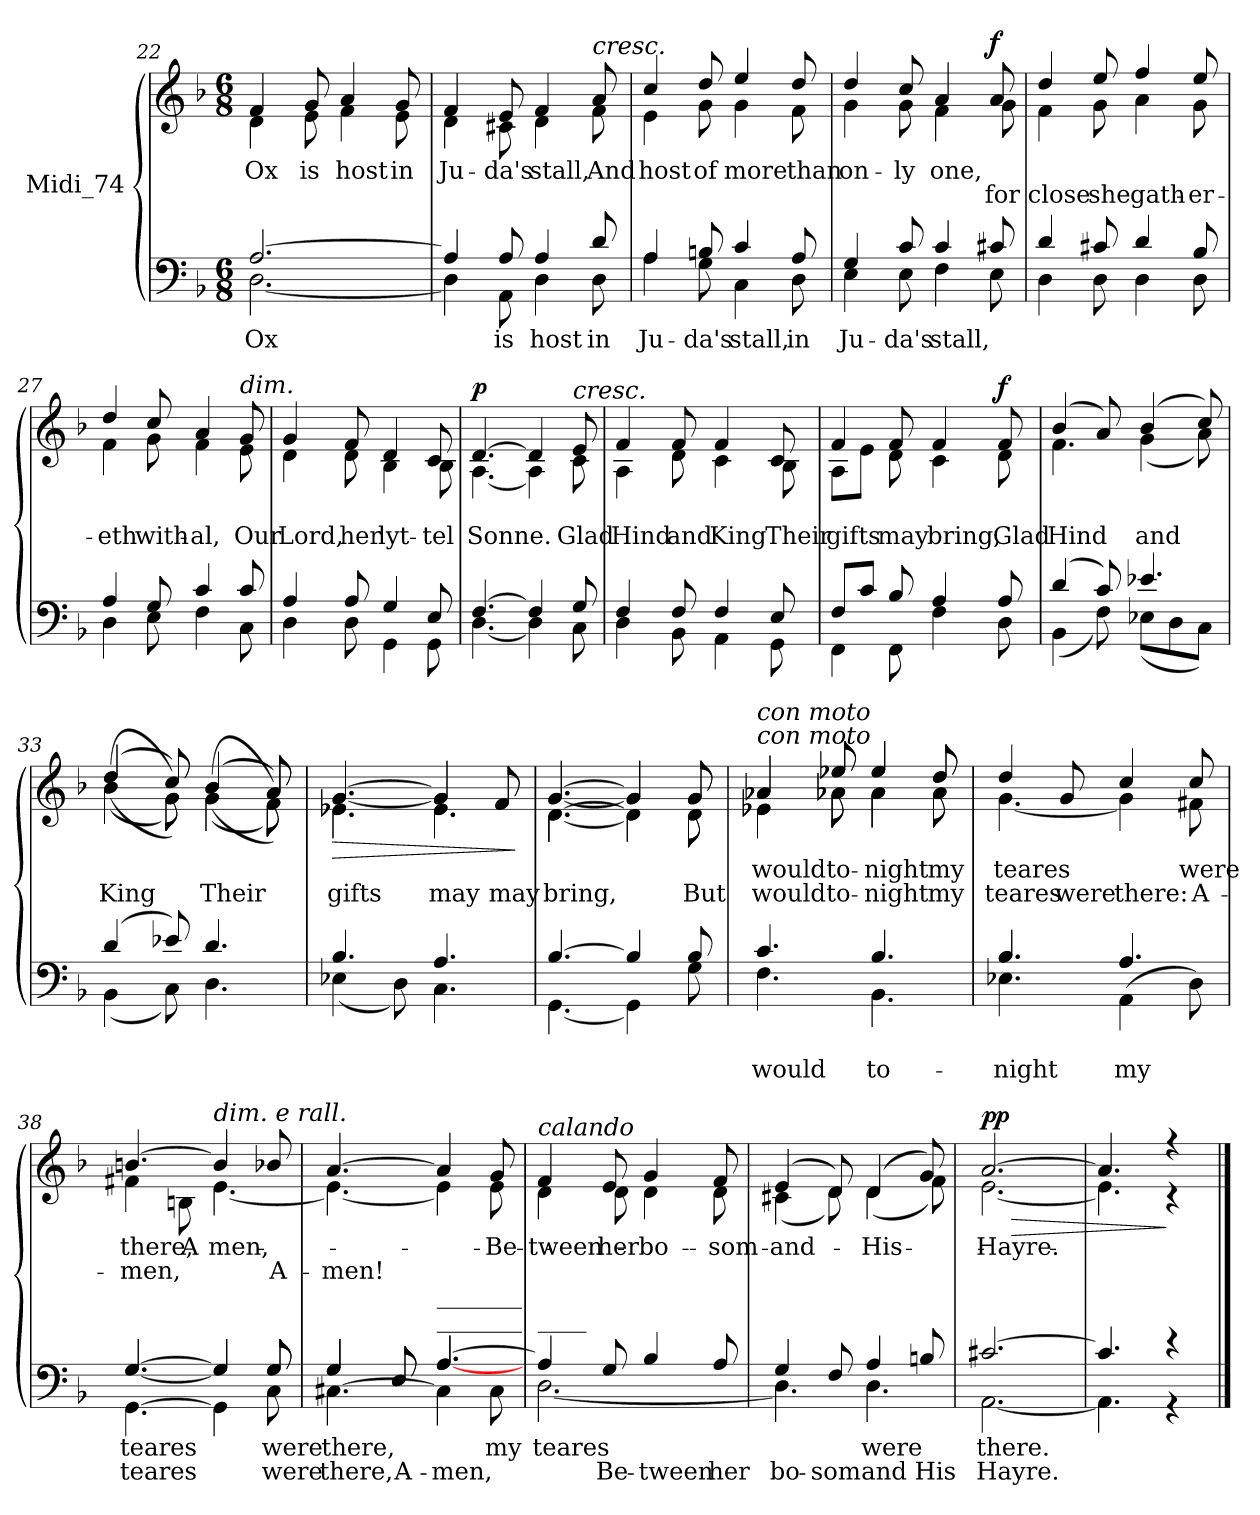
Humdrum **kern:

**kern	**text	**text	**kern	**text	**text	**dynam
*part2	*part2	*part2	*part1	*part1	*part1	*part1
*staff2	*staff2	*staff2	*staff1	*staff1	*staff1	*staff1
*I"Midi_74	*	*	*I"Midi_74	*	*	*
*clefF4	*	*	*clefG2	*	*	*
*k[b-]	*	*	*k[b-]	*	*	*
*F:	*	*	*F:	*	*	*
*M6/8	*	*	*M6/8	*	*	*
=22	=22	=22	=22	=22	=22	=22
!	!LO:LY:a	!	!	!LO:LY:b	!	!
*^	*	*	*^	*	*	*
[2.A/	[2.D\	Ox	.	4f/	4d\	Ox	.	.
!	!	!	!	!	!	!LO:LY:b	!	!
.	.	.	.	8g/	8e\	is	.	.
!	!	!	!	!	!	!LO:LY:b	!	!
.	.	.	.	4a/	4f\	host	.	.
!	!	!	!	!	!	!LO:LY:b	!	!
.	.	.	.	8g/	8e\	in	.	.
=23	=23	=23	=23	=23	=23	=23	=23	=23
!	!	!	!	!	!	!LO:LY:b	!	!
4A/]	4D\]	.	.	4f/	4d\	Ju-	.	.
!	!	!LO:LY:a	!	!	!	!LO:LY:b	!	!
8A/	8AA\	is	.	8e/	8c#X\	-da's	.	.
!	!	!LO:LY:a	!	!	!	!LO:LY:b	!	!
4A/	4D\	host	.	4f/	4d\	stall,	.	.
!	!	!	!	!LO:TX:a:i:t=cresc.	!	!	!	!
!	!	!LO:LY:a	!	!	!	!LO:LY:b	!	!
8d/	8D\	in	.	8a/	8f\	And	.	.
=24	=24	=24	=24	=24	=24	=24	=24	=24
!	!	!LO:LY:a	!	!	!	!LO:LY:b	!	!
4A/	4A\	Ju-	.	4cc/	4e\	host	.	.
!	!	!LO:LY:a	!	!	!	!LO:LY:b	!	!
8Bn/	8G\	-da's	.	8dd/	8g\	of	.	.
!	!	!LO:LY:a	!	!	!	!LO:LY:b	!	!
4c/	4C\	stall,	.	4ee/	4g\	more	.	.
!	!	!LO:LY:a	!	!	!	!LO:LY:b	!	!
8A/	8D\	in	.	8dd/	8f\	than	.	.
!!LO:LB:g=z	!!
=25	=25	=25	=25	=25	=25	=25	=25	=25
!	!	!LO:LY:a	!	!	!	!LO:LY:b	!	!
4G/	4E\	Ju-	.	4dd/	4g\	on-	.	.
!	!	!LO:LY:a	!	!	!	!LO:LY:b	!	!
8c/	8E\	-da's	.	8cc/	8g\	-ly	.	.
!	!	!LO:LY:a	!	!	!	!LO:LY:b	!	!
4c/	4F\	stall,	.	4a/	4f\	one,	.	.
!	!	!	!	!	!	!	!LO:LY:b	!LO:DY:a
8c#X/	8E\	.	.	8a/	8g\	.	for	f
=26	=26	=26	=26	=26	=26	=26	=26	=26
!	!	!	!	!	!	!	!LO:LY:b	!
4d/	4D\	.	.	4dd/	4f\	.	close	.
!	!	!	!	!	!	!	!LO:LY:b	!
8c#X/	8D\	.	.	8ee/	8g\	.	she	.
!	!	!	!	!	!	!	!LO:LY:b	!
4d/	4D\	.	.	4ff/	4a\	.	gath-	.
!	!	!	!	!	!	!	!LO:LY:b	!
8B-/	8D\	.	.	8ee/	8g\	.	-er-	.
=27	=27	=27	=27	=27	=27	=27	=27	=27
!	!	!	!	!	!	!	!LO:LY:b	!
4A/	4D\	.	.	4dd/	4f\	.	-eth	.
!	!	!	!	!	!	!	!LO:LY:b	!
8G/	8E\	.	.	8cc/	8g\	.	with-	.
!	!	!	!	!	!	!	!LO:LY:b	!
4c/	4F\	.	.	4a/	4f\	.	-al,	.
!	!	!	!	!LO:TX:a:i:t=dim.	!	!	!	!
!	!	!	!	!	!	!	!LO:LY:b	!
8c/	8C\	.	.	8g/	8e\	.	Our	.
=28	=28	=28	=28	=28	=28	=28	=28	=28
!	!	!	!	!	!	!	!LO:LY:b	!
4A/	4D\	.	.	4g/	4d\	.	Lord,	.
!	!	!	!	!	!	!	!LO:LY:b	!
8A/	8D\	.	.	8f/	8d\	.	her	.
!	!	!	!	!	!	!	!LO:LY:b	!
4G/	4GG\	.	.	4d/	4B-\	.	lyt-	.
!	!	!	!	!	!	!	!LO:LY:b	!
8E/	8GG\	.	.	8c/	8B-\	.	-tel	.
!!LO:LB:g=z	!!
=29	=29	=29	=29	=29	=29	=29	=29	=29
!	!	!	!	!	!	!	!LO:LY:b	!LO:DY:a
[4.F/	[4.D\	.	.	[4.d/	[4.A\	.	Sonne.	p
4F/]	4D\]	.	.	4d/]	4A\]	.	.	.
!	!	!	!	!LO:TX:a:i:t=cresc.	!	!	!	!
!	!	!	!	!	!	!	!LO:LY:b	!
8G/	8C\	.	.	8e/	8c\	.	Glad	.
=30	=30	=30	=30	=30	=30	=30	=30	=30
!	!	!	!	!	!	!	!LO:LY:b	!
4F/	4D\	.	.	4f/	4A\	.	Hind	.
!	!	!	!	!	!	!	!LO:LY:b	!
8F/	8BB-\	.	.	8f/	8d\	.	and	.
!	!	!	!	!	!	!	!LO:LY:b	!
4F/	4AA\	.	.	4f/	4c\	.	King	.
!	!	!	!	!	!	!	!LO:LY:b	!
8E/	8GG\	.	.	8c/	8B-\	.	Their	.
=31	=31	=31	=31	=31	=31	=31	=31	=31
!	!	!	!	!	!	!	!LO:LY:b	!
8F/L	4FF\	.	.	4f/	8A\L	.	gifts	.
8c/J	.	.	.	.	8e\J	.	.	.
!	!	!	!	!	!	!	!LO:LY:b	!
8B-/	8FF\	.	.	8f/	8d\	.	may	.
!	!	!	!	!	!	!	!LO:LY:b	!
4A/	4F\	.	.	4f/	4c\	.	bring,	.
!	!	!	!	!	!	!	!LO:LY:b	!LO:DY:a
8A/	8D\	.	.	8f/	8d\	.	Glad	f
=32	=32	=32	=32	=32	=32	=32	=32	=32
!	!	!	!	!	!	!	!LO:LY:b	!
(>4d/	(<4BB-\	.	.	(>4b-/	4.f\	.	Hind	.
8c/)	8F\)	.	.	8a/)	.	.	.	.
!	!	!	!	!	!	!	!LO:LY:b	!
4.e-X/	(<8E-X\L	.	.	(>4b-/	(<4g\	.	and	.
.	8D\	.	.	.	.	.	.	.
.	8C\J)	.	.	8cc/)	8a\)	.	.	.
!!LO:LB:g=z
=33	=33	=33	=33	=33	=33	=33	=33	=33
*	*	*	*	*	*^	*	*	*
!	!	!	!	!	!	!	!	!LO:LY:b	!
*	*	*	*	*	*	*^	*	*	*
(>4d/	(<4BB-\	.	.	(>4dd/	(>4dd/	(<4b-\	(<4b-\	.	King	.
8e-X/)	8C\)	.	.	8cc/)	8cc/)	8g\)	8g\)	.	.	.
!	!	!	!	!	!	!	!	!	!LO:LY:b	!
4.d/	4.D\	.	.	(>4b-/	(>4b-/	(<4g\	(<4g\	.	Their	.
.	.	.	.	8a/)	8a/)	8f\)	8f\)	.	.	.
=34	=34	=34	=34	=34	=34	=34	=34	=34	=34	=34
!	!	!	!	!	!	!	!	!	!LO:LY:a	!LO:HP:b
!	!	!	!	!	!	!	!	!	!LO:LY:b	!LO:HP:n=1:b
4.B-/	(<4E-X\	.	.	[4.g/	[4.g/	4.e-X\	4.e-X\	.	gifts	> >
.	8D\)	.	.	.	.	.	.	.	.	.
!	!	!	!	!	!	!	!	!	!LO:LY:b	!
4.A/	4.C\	.	.	4g/]	4g/]	4.e-\	4.e-\	.	may	.
!	!	!	!	!	!	!	!	!	!LO:LY:a	!
.	.	.	.	8f/	8f/	.	.	.	may	.
*v	*v	*	*	*	*	*	*	*	*	*
*	*	*	*v	*v	*v	*v	*	*	*
.	.	.	.	.	.	] ]
=35	=35	=35	=35	=35	=35	=35
*^	*	*	*	*	*	*
!	!	!	!	!	!	!LO:LY:a	!
*	*	*	*	*^	*	*	*
!	!	!	!	!	!	!	!LO:LY:a	!
*	*	*	*	*	*^	*	*	*
!	!	!	!	!	!	!	!	!LO:LY:b	!
*	*	*	*	*	*	*^	*	*	*
[4.B-/	[4.GG\	.	.	[4.g/	[4.g/	[4.d\	[4.d\	.	bring,	.
4B-/]	4GG\]	.	.	4g/]	4g/]	4d\]	4d\]	.	.	.
!	!	!	!	!	!	!	!	!	!LO:LY:a	!
!	!	!	!	!	!	!	!	!	!LO:LY:b	!
8B-/	8G\	.	.	8g/	8g/	8d\	8d\	.	But	.
=36	=36	=36	=36	=36	=36	=36	=36	=36	=36	=36
!	!	!	!	!LO:TX:a:i:t=con moto	!	!	!	!	!	!
!	!	!	!	!LO:TX:a:i:t=con moto	!	!	!	!	!	!
!	!	!	!LO:LY:a	!	!	!	!	!	!LO:LY:a	!
!	!	!	!	!	!	!	!	!LO:LY:b	!	!
4.c/	4.F\	.	would	4a-X/	4a-X/	4e-X\	4e-X\	would	would	.
!	!	!	!	!	!	!	!	!	!LO:LY:a	!
!	!	!	!	!	!	!	!	!LO:LY:b	!	!
.	.	.	.	8ee-X/	8ee-X/	8a-X\	8a-X\	to-	to-	.
!	!	!	!LO:LY:a	!	!	!	!	!	!LO:LY:a	!
!	!	!	!	!	!	!	!	!LO:LY:b	!	!
4.B-/	4.BB-\	.	to-	4ee-/	4ee-/	4a-\	4a-\	-night	-night	.
!	!	!	!	!	!	!	!	!	!LO:LY:a	!
!	!	!	!	!	!	!	!	!LO:LY:b	!	!
.	.	.	.	8dd/	8dd/	8a-\	8a-\	my	my	.
!!LO:LB:g=z
=37	=37	=37	=37	=37	=37	=37	=37	=37	=37	=37
!	!	!	!LO:LY:a	!	!	!	!	!LO:LY:a	!LO:LY:a	!
*	*^	*	*	*	*	*	*	*	*	*
!	!	!	!	!	!	!	!	!	!LO:LY:b	!	!
*	*	*	*	*	*	*v	*v	*v	*	*	*
4.B-/	4.B-/	4.E-X\	.	night	4dd/	[4.g\	-teares	teares	.
!	!	!	!	!	!	!	!	!LO:LY:a	!
.	.	.	.	.	8g/	.	.	were	.
!	!	!	!	!LO:LY:a	!	!	!	!LO:LY:a	!
4.A/	4.A/	(<4AA\	.	-my	4cc/	4g\]	.	there:	.
!	!	!	!	!	!	!	!	!LO:LY:a	!
!	!	!	!	!	!	!	!LO:LY:b	!	!
.	.	8D\)	.	.	8cc/	8f#X\	were	A-	.
=38	=38	=38	=38	=38	=38	=38	=38	=38	=38
!	!	!	!	!LO:LY:a	!	!	!	!	!
!	!	!	!LO:LY:b	!	!	!	!	!LO:LY:a	!
!	!	!	!	!	!	!	!LO:LY:b	!	!
[4.G/	[4.G/	[4.GG\	teares	teares	[4.bn/	4f#\	-there,	men,	.
!	!	!	!	!	!	!	!LO:LY:b	!	!
.	.	.	.	.	.	8Bn\	A-	.	.
!	!	!	!	!	!LO:TX:a:i:t=dim. e rall.	!	!	!	!
!	!	!	!	!	!	!	!LO:LY:b	!	!
4G/]	4G/]	4GG\]	.	.	4b/]	[4.e\	-men,	.	.
!	!	!	!	!LO:LY:a	!	!	!	!	!
!	!	!	!LO:LY:b	!	!	!	!	!LO:LY:a	!
8G/	8G/	8C\	were	were	8b-X/	.	.	A-	.
=39	=39	=39	=39	=39	=39	=39	=39	=39	=39
!	!	!	!	!LO:LY:a	!	!	!	!	!
!	!	!	!LO:LY:b	!	!	!	!	!LO:LY:a	!
4G/	4G/	[4.C#X\	there,	there,	[4.a/	4.e\_	.	men!	.
!	!	!	!	!LO:LY:a	!	!	!	!	!
8E/	8E/	.	.	A-	.	.	.	.	.
!LO:TX:a:t=_______	!	!	!	!	!	!	!	!	!
!LO:TX:a:t=_______	!	!	!	!	!	!	!	!	!
!	!	!	!	!LO:LY:a	!	!	!	!	!
[4.A/	[4.A/	4C#\]	.	-men,	4a/]	4e\]	.	.	.
!	!	!	!LO:LY:b	!	!	!	!LO:LY:b	!	!
.	.	8C#\	my	.	8g/	8e\	Be-	.	.
!!LO:LB:g=z	!!
=40	=40	=40	=40	=40	=40	=40	=40	=40	=40
!	!	!	!	!	!LO:TX:a:i:t=calando	!	!	!	!
!LO:TX:a:t=____	!	!	!	!	!	!	!	!	!
!	!	!	!LO:LY:b	!	!	!	!LO:LY:b	!	!
*	*v	*v	*	*	*	*	*	*	*
4A/]	[2.D\	teares	.	4f/	4d\	-tween	.	.
!	!	!	!LO:LY:a	!	!	!LO:LY:b	!	!
8G/	.	.	Be-	8e/	8d\	her	.	.
!	!	!	!LO:LY:a	!	!	!LO:LY:b	!	!
4B-/	.	.	-tween	4g/	4d\	bo-	.	.
!	!	!	!LO:LY:a	!	!	!LO:LY:b	!	!
8A/	.	.	her	8f/	8d\	-som	.	.
=41	=41	=41	=41	=41	=41	=41	=41	=41
!	!	!	!LO:LY:a	!	!	!LO:LY:b	!	!
4G/	4.D\]	.	bo-	(>4e/	(<4c#X\	and	.	.
!	!	!	!LO:LY:a	!	!	!	!	!
8F/	.	.	-som	8d/)	8d\)	.	.	.
!	!	!	!LO:LY:a	!	!	!	!	!
!	!	!LO:LY:b	!	!	!	!LO:LY:b	!	!
4A/	4.D\	were	and	(>4d/	(<4d\	His	.	.
!	!	!	!LO:LY:a	!	!	!	!	!
8Bn/	.	.	His	8g/)	8f\)	.	.	.
=42	=42	=42	=42	=42	=42	=42	=42	=42
!	!	!	!LO:LY:a	!	!	!	!	!
!	!	!LO:LY:b	!	!	!	!LO:LY:b	!	!LO:HP:b
!	!	!	!	!	!	!	!	!LO:DY:n=1:a
[2.c#X/	[2.AA\	there.	Hayre.	[2.a/	[2.e\	Hayre.	.	> pp
=43	=43	=43	=43	=43	=43	=43	=43	=43
4.c#/]	4.AA\]	.	.	4.a/]	4.e\]	.	.	.
4r	4r	.	.	4r	4r	.	.	]
*v	*v	*	*	*	*	*	*	*
*	*	*	*v	*v	*	*	*
==	==	==	==	==	==	==
*-	*-	*-	*-	*-	*-	*-
